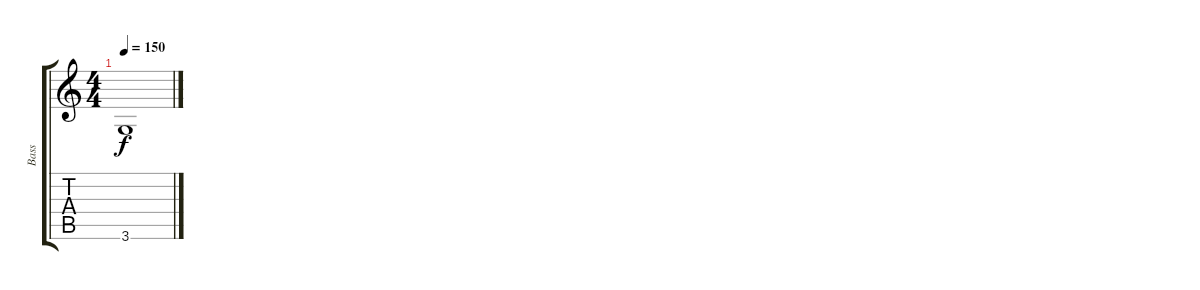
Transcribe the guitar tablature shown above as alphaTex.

\track ("Bass" "Bass") {solo instrument electricbassfinger}
\staff {score tabs}
\tuning (E4 B3 G3 D3 A2 E2) {hide}
\ts (4 4)
\tempo 150
\clef g2
\ks c
3.6{t}.1{dy f volume 0}
